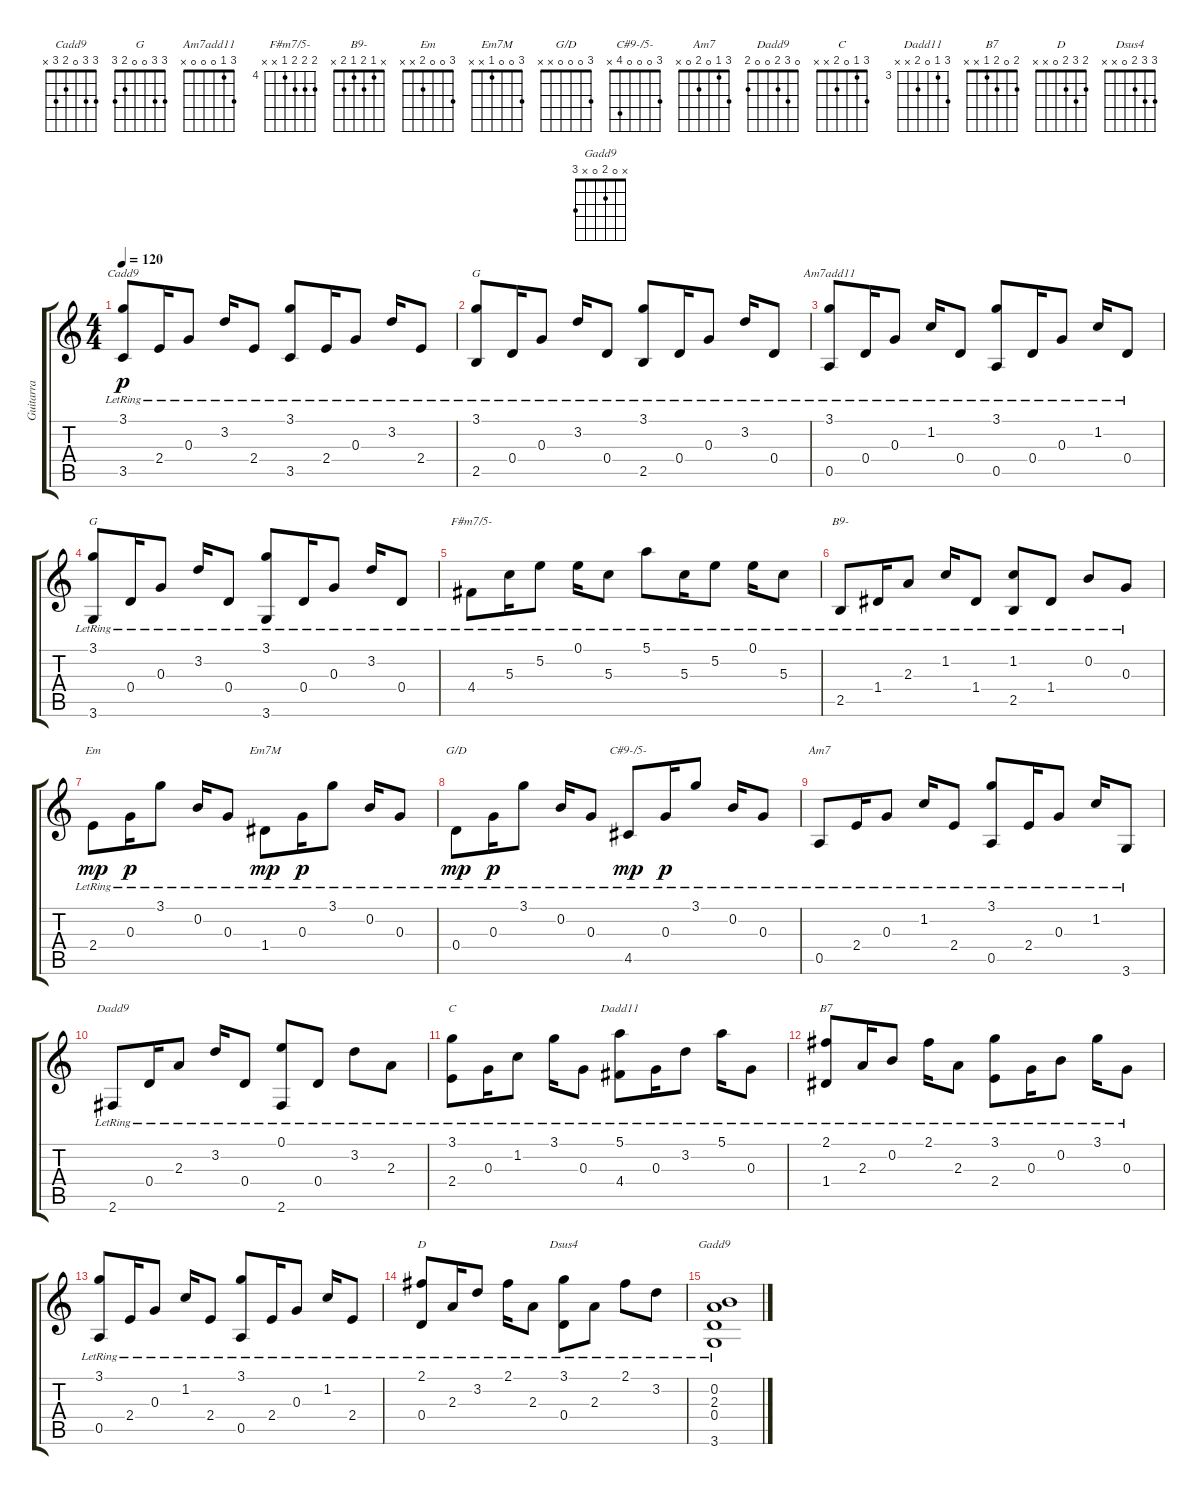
\track ("Guitarra" "Guitarra") {instrument acousticguitarnylon}
\staff {score tabs}
\tuning (E4 B3 G3 D3 A2 E2) {hide}
\chord ("Cadd9" 3 3 0 2 3 x)
\chord ("G" 3 0 0 0 2 x)
\chord ("Am7add11" 3 1 0 0 0 x)
\chord ("G" 3 3 0 0 2 3)
\chord ("F#m7/5-" 5 5 5 4 x x) {firstfret 4}
\chord ("B9-" x 1 2 1 2 x)
\chord ("Em" 3 0 0 2 x x)
\chord ("Em7M" 3 0 0 1 x x)
\chord ("G/D" 3 0 0 0 x x)
\chord ("C#9-/5-" 3 0 0 0 4 x)
\chord ("Am7" 3 1 0 2 0 x)
\chord ("Dadd9" 0 3 2 0 0 2)
\chord ("C" 3 1 0 2 x x)
\chord ("Dadd11" 5 3 0 4 x x) {firstfret 3}
\chord ("B7" 2 0 2 1 x x)
\chord ("D" 2 3 2 0 x x)
\chord ("Dsus4" 3 3 2 0 x x)
\chord ("Gadd9" x 0 2 0 x 3)
\ts (4 4)
\tempo 120
\clef g2
\ks c
(3.1{lr} 3.5{lr}).8{ch "Cadd9" dy p} 2.4{lr}.16 0.3{lr}.8 3.2{lr}.16 2.4{lr}.8 (3.1{lr} 3.5{lr}).8 2.4{lr}.16 0.3{lr}.8 3.2{lr}.16 2.4{lr}.8 |
(3.1{lr} 2.5{lr}).8{ch "G"} 0.4{lr}.16 0.3{lr}.8 3.2{lr}.16 0.4{lr}.8 (3.1{lr} 2.5{lr}).8 0.4{lr}.16 0.3{lr}.8 3.2{lr}.16 0.4{lr}.8 |
(3.1{lr} 0.5{lr}).8{ch "Am7add11"} 0.4{lr}.16 0.3{lr}.8 1.2{lr}.16 0.4{lr}.8 (3.1{lr} 0.5{lr}).8 0.4{lr}.16 0.3{lr}.8 1.2{lr}.16 0.4{lr}.8 |
(3.1{lr} 3.6{lr}).8{ch "G"} 0.4{lr}.16 0.3{lr}.8 3.2{lr}.16 0.4{lr}.8 (3.1{lr} 3.6{lr}).8 0.4{lr}.16 0.3{lr}.8 3.2{lr}.16 0.4{lr}.8 |
4.4{lr}.8{ch "F#m7/5-"} 5.3{lr}.16 5.2{lr}.8 0.1{lr}.16 5.3{lr}.8 5.1{lr}.8 5.3{lr}.16 5.2{lr}.8 0.1{lr}.16 5.3{lr}.8 |
2.5{lr}.8{ch "B9-"} 1.4{lr}.16 2.3{lr}.8 1.2{lr}.16 1.4{lr}.8 (1.2{lr} 2.5{lr}).8 1.4{lr}.8 0.2{lr}.8 0.3{lr}.8 |
2.4{lr}.8{ch "Em" dy mp} 0.3{lr}.16{dy p} 3.1{lr}.8 0.2{lr}.16 0.3{lr}.8 1.4{lr}.8{ch "Em7M" dy mp} 0.3{lr}.16{dy p} 3.1{lr}.8 0.2{lr}.16 0.3{lr}.8 |
0.4{lr}.8{ch "G/D" dy mp} 0.3{lr}.16{dy p} 3.1{lr}.8 0.2{lr}.16 0.3{lr}.8 4.5{lr}.8{ch "C#9-/5-" dy mp} 0.3{lr}.16{dy p} 3.1{lr}.8 0.2{lr}.16 0.3{lr}.8 |
0.5{lr}.8{ch "Am7"} 2.4{lr}.16 0.3{lr}.8 1.2{lr}.16 2.4{lr}.8 (3.1{lr} 0.5{lr}).8 2.4{lr}.16 0.3{lr}.8 1.2{lr}.16 3.6{lr}.8 |
2.6{lr}.8{ch "Dadd9"} 0.4{lr}.16 2.3{lr}.8 3.2{lr}.16 0.4{lr}.8 (0.1{lr} 2.6{lr}).8 0.4{lr}.8 3.2{lr}.8 2.3{lr}.8 |
(3.1{lr} 2.4{lr}).8{ch "C"} 0.3{lr}.16 1.2{lr}.8 3.1{lr}.16 0.3{lr}.8 (5.1{lr} 4.4{lr}).8{ch "Dadd11"} 0.3{lr}.16 3.2{lr}.8 5.1{lr}.16 0.3{lr}.8 |
(2.1{lr} 1.4{lr}).8{ch "B7"} 2.3{lr}.16 0.2{lr}.8 2.1{lr}.16 2.3{lr}.8 (3.1{lr} 2.4{lr}).8 0.3{lr}.16 0.2{lr}.8 3.1{lr}.16 0.3{lr}.8 |
(3.1{lr} 0.5{lr}).8 2.4{lr}.16 0.3{lr}.8 1.2{lr}.16 2.4{lr}.8 (3.1{lr} 0.5{lr}).8 2.4{lr}.16 0.3{lr}.8 1.2{lr}.16 2.4{lr}.8 |
(2.1{lr} 0.4{lr}).8{ch "D"} 2.3{lr}.16 3.2{lr}.8 2.1{lr}.16 2.3{lr}.8 (3.1{lr} 0.4{lr}).8{ch "Dsus4"} 2.3{lr}.8 2.1{lr}.8 3.2{lr}.8 |
(0.2{lr} 2.3{lr} 0.4{lr} 3.6{lr}).1{ch "Gadd9"}
